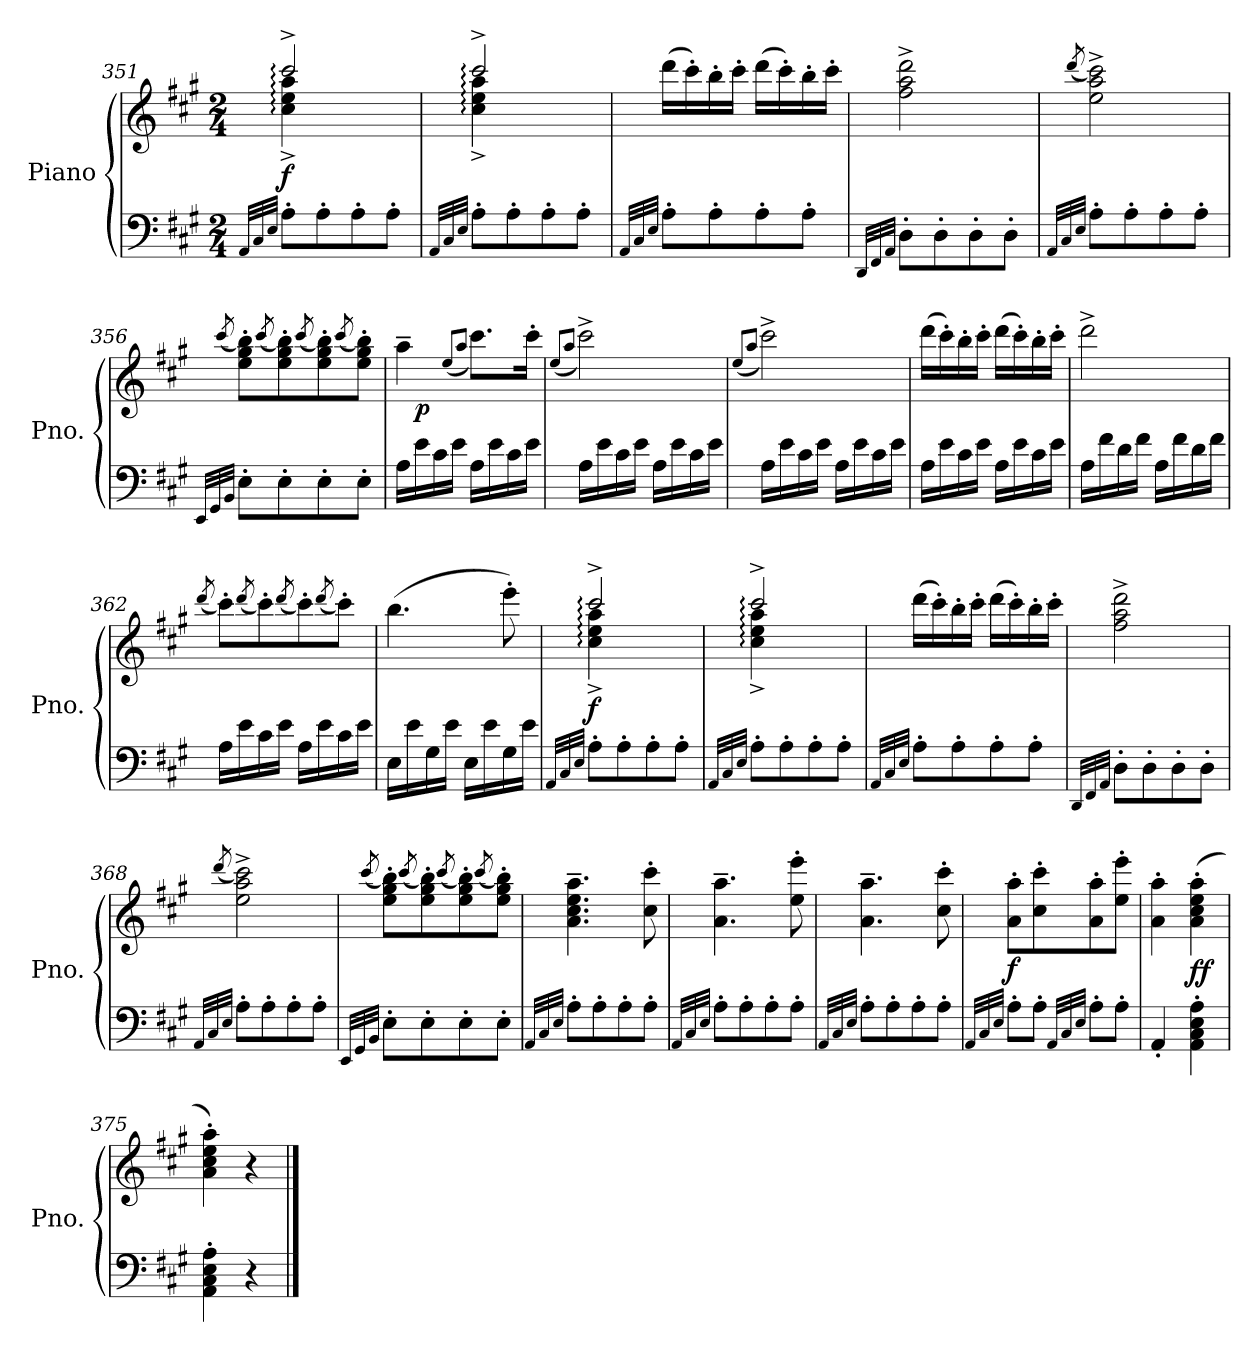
**kern	**kern	**dynam
*part1	*part1	*part1
*staff2	*staff1	*staff1/2
*I"Piano	*	*
*I'Pno.	*	*
!!LO:LB:g=z
*clefF4	*clefG2	*
*k[f#c#g#]	*k[f#c#g#]	*
*M2/4	*M2/4	*
=351	=351	=351
32qAA/LLL	.	.
32qC#/	.	.
32qE/JJJ	.	.
*	*^	*
!	!	!	!LO:DY:b
8A'\L	2ccc#:^/	4cc#\:^ 4ee\:^ 4aa\:^	f
8A'\	.	.	.
8A'\	.	4ryy	.
8A'\J	.	.	.
=352	=352	=352	=352
32qAA/LLL	.	.	.
32qC#/	.	.	.
32qE/JJJ	.	.	.
8A'\L	2ccc#:^/	4cc#\:^ 4ee\:^ 4aa\:^	.
8A'\	.	.	.
8A'\	.	4ryy	.
8A'\J	.	.	.
*	*v	*v	*
=353	=353	=353
32qAA/LLL	.	.
32qC#/	.	.
32qE/JJJ	.	.
8A'\L	(>16ddd\LL	.
.	16ccc#'\)	.
8A'\	16bb'\	.
.	16ccc#'\JJ	.
8A'\	(>16ddd\LL	.
.	16ccc#'\)	.
8A'\J	16bb'\	.
.	16ccc#'\JJ	.
=354	=354	=354
32qDD/LLL	.	.
32qFF#/	.	.
32qAA/JJJ	.	.
8D'\L	2ff#\^ 2aa\^ 2ddd\^	.
8D'\	.	.
8D'\	.	.
8D'\J	.	.
=355	=355	=355
32qAA/LLL	.	.
32qC#/	.	.
32qE/JJJ	(<8qddd/	.
8A'\L	2ee\^ 2aa\^ 2ccc#\^)	.
8A'\	.	.
8A'\	.	.
8A'\J	.	.
!!LO:LB:g=z
=356	=356	=356
32qEE/LLL	.	.
32qGG#/	.	.
32qBB/JJJ	(<8qccc#/	.
8E'\L	8ee\' 8gg#\' 8bb\'L)	.
.	(<8qccc#/	.
8E'\	8ee\' 8gg#\' 8bb\')	.
.	(<8qccc#/	.
8E'\	8ee\' 8gg#\' 8bb\')	.
.	(<8qccc#/	.
8E'\J	8ee\' 8gg#\' 8bb\'J)	.
=357	=357	=357
*	*^	*
16A\LL	4aa~\	16ryy	.
!	!	!	!LO:DY:b
16e\	.	4..ryy	p
16c#\	.	.	.
16e\JJ	.	.	.
.	(<8qee/L	.	.
.	8qaa/J	.	.
16A\LL	8.ccc#\L)	.	.
16e\	.	.	.
16c#\	.	.	.
16e\JJ	16ccc#'\Jk	.	.
*	*v	*v	*
=358	=358	=358
.	(<8qee/L	.
.	8qaa/J	.
16A\LL	2ccc#^\)	.
16e\	.	.
16c#\	.	.
16e\JJ	.	.
16A\LL	.	.
16e\	.	.
16c#\	.	.
16e\JJ	.	.
=359	=359	=359
.	(<8qee/L	.
.	8qaa/J	.
16A\LL	2ccc#^\)	.
16e\	.	.
16c#\	.	.
16e\JJ	.	.
16A\LL	.	.
16e\	.	.
16c#\	.	.
16e\JJ	.	.
!!LO:LB:g=z
=360	=360	=360
16A\LL	(>16ddd\LL	.
16e\	16ccc#'\)	.
16c#\	16bb'\	.
16e\JJ	16ccc#'\JJ	.
16A\LL	(>16ddd\LL	.
16e\	16ccc#'\)	.
16c#\	16bb'\	.
16e\JJ	16ccc#'\JJ	.
=361	=361	=361
16A\LL	2ddd^\	.
16f#\	.	.
16d\	.	.
16f#\JJ	.	.
16A\LL	.	.
16f#\	.	.
16d\	.	.
16f#\JJ	.	.
=362	=362	=362
.	(<8qddd/	.
16A\LL	8ccc#'\L)	.
16e\	.	.
.	(<8qddd/	.
16c#\	8ccc#'\)	.
16e\JJ	.	.
.	(<8qddd/	.
16A\LL	8ccc#'\)	.
16e\	.	.
.	(<8qddd/	.
16c#\	8ccc#'\J)	.
16e\JJ	.	.
=363	=363	=363
16E\LL	(>4.bb\	.
16e\	.	.
16G#\	.	.
16e\JJ	.	.
16E\LL	.	.
16e\	.	.
16G#\	8eee'\)	.
16e\JJ	.	.
!!LO:LB:g=z
=364	=364	=364
32qAA/LLL	.	.
32qC#/	.	.
32qE/JJJ	.	.
*	*^	*
!	!	!	!LO:DY:b
8A'\L	2ccc#:^/	4cc#\:^ 4ee\:^ 4aa\:^	f
8A'\	.	.	.
8A'\	.	4ryy	.
8A'\J	.	.	.
=365	=365	=365	=365
32qAA/LLL	.	.	.
32qC#/	.	.	.
32qE/JJJ	.	.	.
8A'\L	2ccc#:^/	4cc#\:^ 4ee\:^ 4aa\:^	.
8A'\	.	.	.
8A'\	.	4ryy	.
8A'\J	.	.	.
*	*v	*v	*
=366	=366	=366
32qAA/LLL	.	.
32qC#/	.	.
32qE/JJJ	.	.
8A'\L	(>16ddd\LL	.
.	16ccc#'\)	.
8A'\	16bb'\	.
.	16ccc#'\JJ	.
8A'\	(>16ddd\LL	.
.	16ccc#'\)	.
8A'\J	16bb'\	.
.	16ccc#'\JJ	.
=367	=367	=367
32qDD/LLL	.	.
32qFF#/	.	.
32qAA/JJJ	.	.
8D'\L	2ff#\^ 2aa\^ 2ddd\^	.
8D'\	.	.
8D'\	.	.
8D'\J	.	.
=368	=368	=368
32qAA/LLL	.	.
32qC#/	.	.
32qE/JJJ	(<8qddd/	.
8A'\L	2ee\^ 2aa\^ 2ccc#\^)	.
8A'\	.	.
8A'\	.	.
8A'\J	.	.
!!LO:LB:g=z
=369	=369	=369
32qEE/LLL	.	.
32qGG#/	.	.
32qBB/JJJ	(<8qccc#/	.
8E'\L	8ee\' 8gg#\' 8bb\'L)	.
.	(<8qccc#/	.
8E'\	8ee\' 8gg#\' 8bb\')	.
.	(<8qccc#/	.
8E'\	8ee\' 8gg#\' 8bb\')	.
.	(<8qccc#/	.
8E'\J	8ee\' 8gg#\' 8bb\'J)	.
=370	=370	=370
32qAA/LLL	.	.
32qC#/	.	.
32qE/JJJ	.	.
8A'\L	4.a\~ 4.cc#\~ 4.ee\~ 4.aa\~	.
8A'\	.	.
8A'\	.	.
8A'\J	8cc#\' 8ccc#\'	.
=371	=371	=371
32qAA/LLL	.	.
32qC#/	.	.
32qE/JJJ	.	.
8A'\L	4.a\~ 4.aa\~	.
8A'\	.	.
8A'\	.	.
8A'\J	8ee\' 8eee\'	.
=372	=372	=372
32qAA/LLL	.	.
32qC#/	.	.
32qE/JJJ	.	.
8A'\L	4.a\~ 4.aa\~	.
8A'\	.	.
8A'\	.	.
8A'\J	8cc#\' 8ccc#\'	.
=373	=373	=373
32qAA/LLL	.	.
32qC#/	.	.
32qE/JJJ	.	.
!	!	!LO:DY:b
8A'\L	8a\' 8aa\'L	f
8A'\J	8cc#\' 8ccc#\'	.
32qAA/LLL	.	.
32qC#/	.	.
32qE/JJJ	.	.
8A'\L	8a\' 8aa\'	.
8A'\J	8ee\' 8eee\'J	.
=374	=374	=374
4AA'/	4a\' 4aa\'	.
!	!	!LO:DY:b
4AA\' 4C#\' 4E\' 4A\'	(>4a\' 4cc#\' 4ee\' 4aa\'	ff
=375	=375	=375
4AA\' 4C#\' 4E\' 4A\'	4a\' 4cc#\' 4ee\' 4aa\')	.
4r	4r	.
==	==	==
*-	*-	*-
